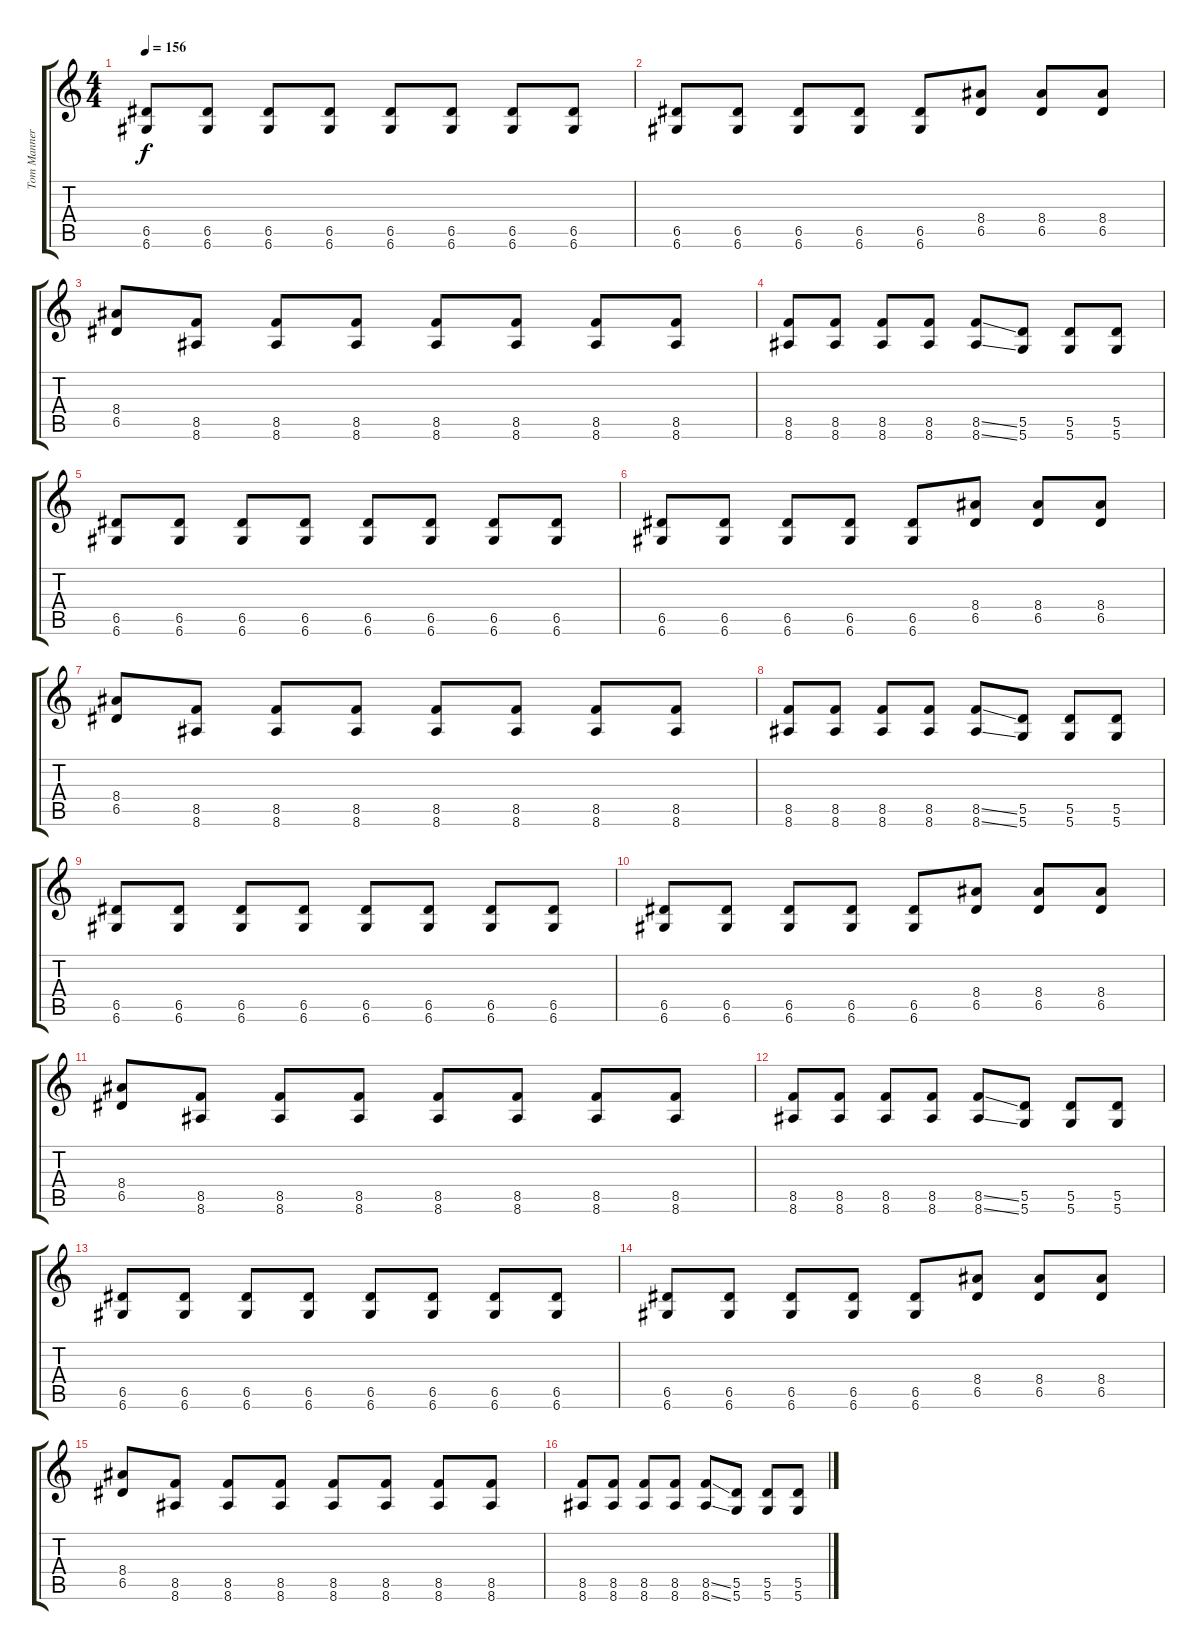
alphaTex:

\track ("Tom Manners" "Tom Manner") {instrument distortionguitar}
\staff {score tabs}
\tuning (E4 B3 G3 D3 A2 D2) {hide}
\ts (4 4)
\tempo 156
\clef g2
\ks c
(6.5 6.6).8{dy f} (6.5 6.6).8 (6.5 6.6).8 (6.5 6.6).8 (6.5 6.6).8 (6.5 6.6).8 (6.5 6.6).8 (6.5 6.6).8 |
(6.5 6.6).8 (6.5 6.6).8 (6.5 6.6).8 (6.5 6.6).8 (6.5 6.6).8 (8.4 6.5).8 (8.4 6.5).8 (8.4 6.5).8 |
(8.4 6.5).8 (8.5 8.6).8 (8.5 8.6).8 (8.5 8.6).8 (8.5 8.6).8 (8.5 8.6).8 (8.5 8.6).8 (8.5 8.6).8 |
(8.5 8.6).8 (8.5 8.6).8 (8.5 8.6).8 (8.5 8.6).8 (8.5{ss} 8.6{ss}).8 (5.5 5.6).8 (5.5 5.6).8 (5.5 5.6).8 |
(6.5 6.6).8 (6.5 6.6).8 (6.5 6.6).8 (6.5 6.6).8 (6.5 6.6).8 (6.5 6.6).8 (6.5 6.6).8 (6.5 6.6).8 |
(6.5 6.6).8 (6.5 6.6).8 (6.5 6.6).8 (6.5 6.6).8 (6.5 6.6).8 (8.4 6.5).8 (8.4 6.5).8 (8.4 6.5).8 |
(8.4 6.5).8 (8.5 8.6).8 (8.5 8.6).8 (8.5 8.6).8 (8.5 8.6).8 (8.5 8.6).8 (8.5 8.6).8 (8.5 8.6).8 |
(8.5 8.6).8 (8.5 8.6).8 (8.5 8.6).8 (8.5 8.6).8 (8.5{ss} 8.6{ss}).8 (5.5 5.6).8 (5.5 5.6).8 (5.5 5.6).8 |
(6.5 6.6).8 (6.5 6.6).8 (6.5 6.6).8 (6.5 6.6).8 (6.5 6.6).8 (6.5 6.6).8 (6.5 6.6).8 (6.5 6.6).8 |
(6.5 6.6).8 (6.5 6.6).8 (6.5 6.6).8 (6.5 6.6).8 (6.5 6.6).8 (8.4 6.5).8 (8.4 6.5).8 (8.4 6.5).8 |
(8.4 6.5).8 (8.5 8.6).8 (8.5 8.6).8 (8.5 8.6).8 (8.5 8.6).8 (8.5 8.6).8 (8.5 8.6).8 (8.5 8.6).8 |
(8.5 8.6).8 (8.5 8.6).8 (8.5 8.6).8 (8.5 8.6).8 (8.5{ss} 8.6{ss}).8 (5.5 5.6).8 (5.5 5.6).8 (5.5 5.6).8 |
(6.5 6.6).8 (6.5 6.6).8 (6.5 6.6).8 (6.5 6.6).8 (6.5 6.6).8 (6.5 6.6).8 (6.5 6.6).8 (6.5 6.6).8 |
(6.5 6.6).8 (6.5 6.6).8 (6.5 6.6).8 (6.5 6.6).8 (6.5 6.6).8 (8.4 6.5).8 (8.4 6.5).8 (8.4 6.5).8 |
(8.4 6.5).8 (8.5 8.6).8 (8.5 8.6).8 (8.5 8.6).8 (8.5 8.6).8 (8.5 8.6).8 (8.5 8.6).8 (8.5 8.6).8 |
(8.5 8.6).8 (8.5 8.6).8 (8.5 8.6).8 (8.5 8.6).8 (8.5{ss} 8.6{ss}).8 (5.5 5.6).8 (5.5 5.6).8 (5.5 5.6).8
